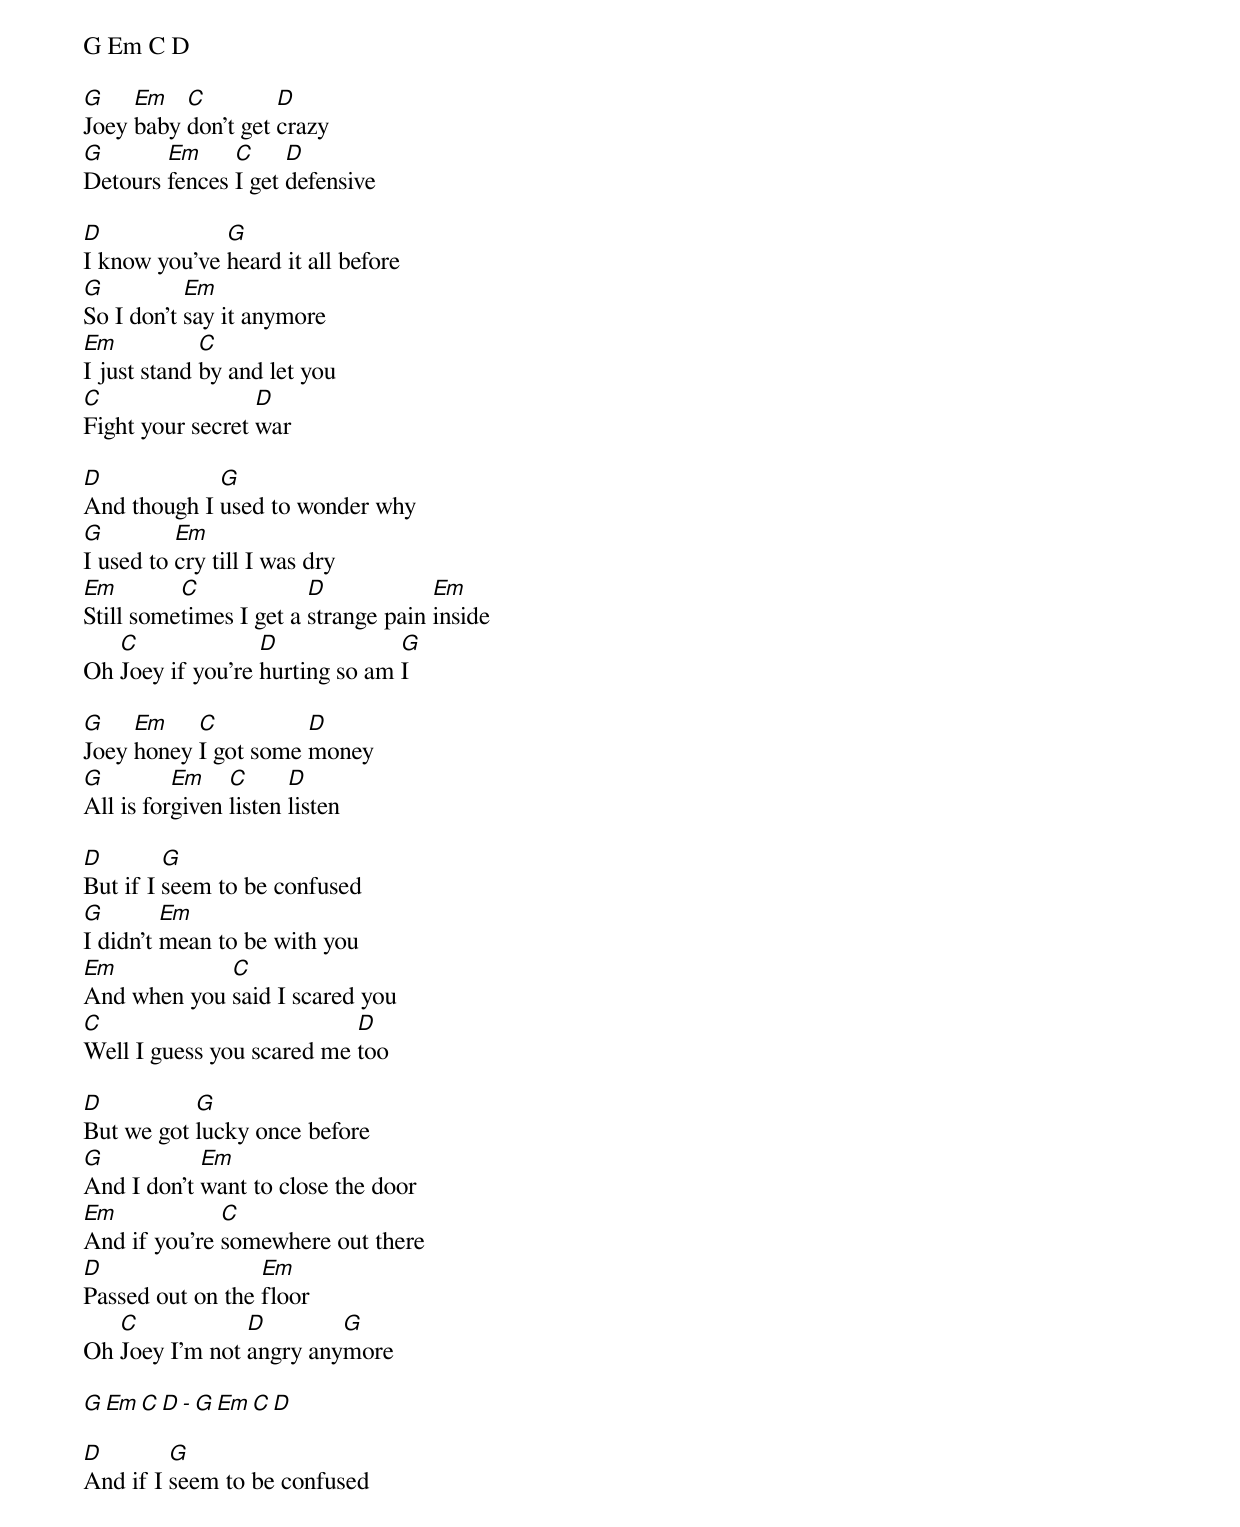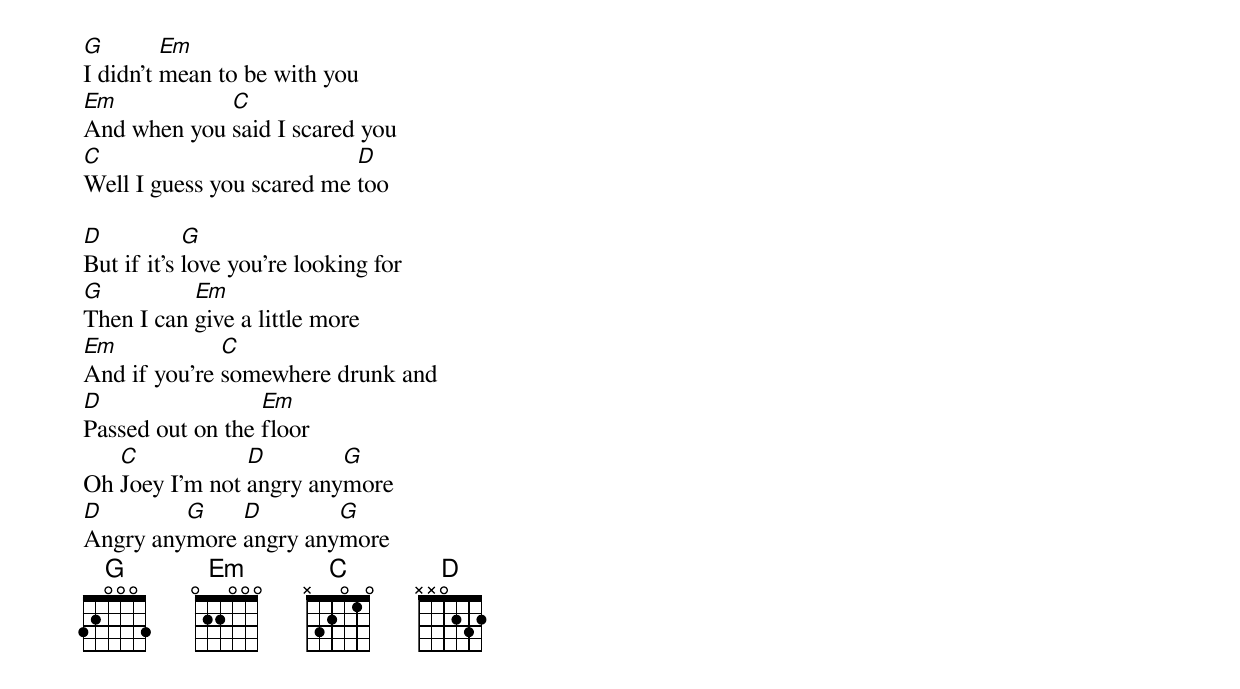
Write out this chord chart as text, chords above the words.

G Em C D

G    Em   C         D
Joey baby don't get crazy
G       Em     C     D
Detours fences I get defensive

D             G
I know you've heard it all before
G          Em
So I don't say it anymore
Em           C
I just stand by and let you
C                 D
Fight your secret war

D            G
And though I used to wonder why
G         Em
I used to cry till I was dry
Em        C             D            Em
Still sometimes I get a strange pain inside
   C              D             G
Oh Joey if you're hurting so am I

G    Em    C          D
Joey honey I got some money
G         Em    C      D
All is forgiven listen listen

D        G
But if I seem to be confused
G        Em
I didn't mean to be with you
Em           C
And when you said I scared you
C                          D
Well I guess you scared me too

D          G
But we got lucky once before
G           Em
And I don't want to close the door
Em            C
And if you're somewhere out there
D                 Em
Passed out on the floor
   C            D        G
Oh Joey I'm not angry anymore

G Em C D - G Em C D

D        G
And if I seem to be confused
G        Em
I didn't mean to be with you
Em           C
And when you said I scared you
C                          D
Well I guess you scared me too

D           G
But if it's love you're looking for
G          Em
Then I can give a little more
Em            C
And if you're somewhere drunk and
D                 Em
Passed out on the floor
   C            D        G
Oh Joey I'm not angry anymore
D        G    D        G
Angry anymore angry anymore
